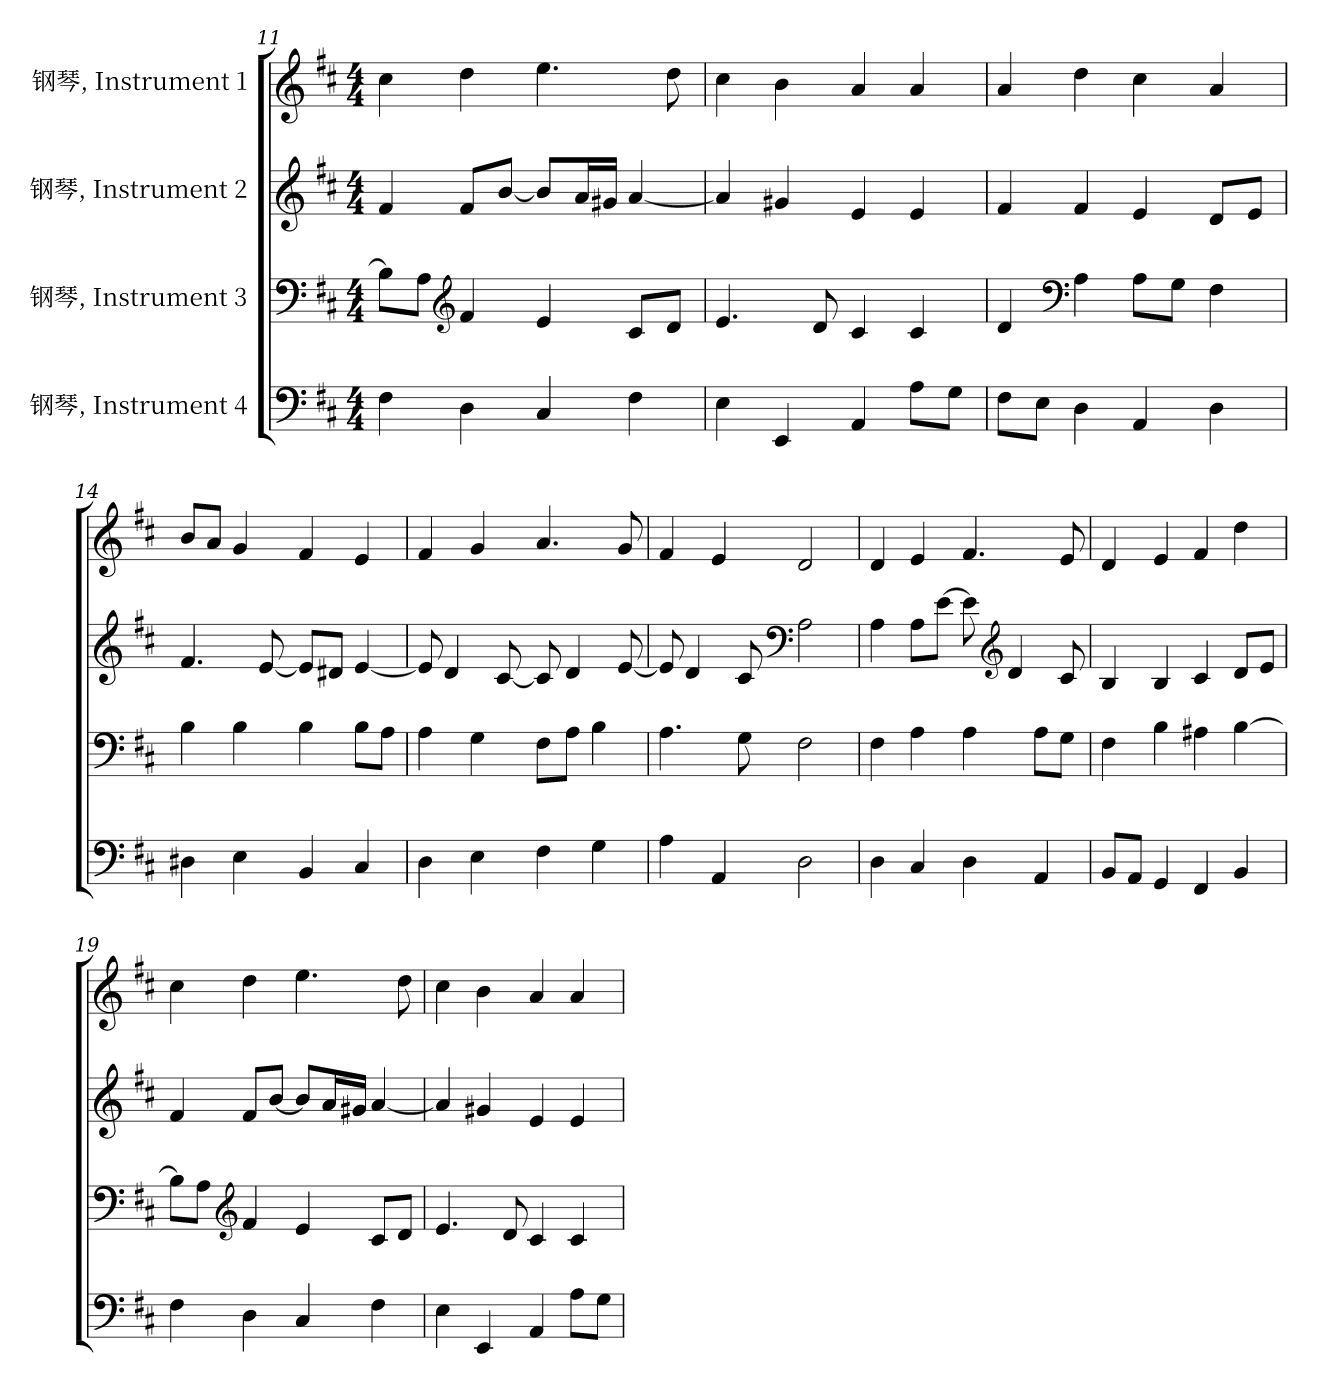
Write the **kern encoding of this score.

**kern	**kern	**kern	**kern
*part4	*part3	*part2	*part1
*staff4	*staff3	*staff2	*staff1
*I"钢琴, Instrument 4	*I"钢琴, Instrument 3	*I"钢琴, Instrument 2	*I"钢琴, Instrument 1
*clefF4	*clefF4	*clefG2	*clefG2
*k[f#c#]	*k[f#c#]	*k[f#c#]	*k[f#c#]
*M4/4	*M4/4	*M4/4	*M4/4
=11	=11	=11	=11
4F#\	8B\L]	4f#/	4cc#\
.	8A\J	.	.
*	*clefG2	*	*
4D\	4f#/	8f#/L	4dd\
.	.	[8b/J	.
4C#/	4e/	8b/L]	4.ee\
.	.	16a/L	.
.	.	16g#X/JJ	.
4F#\	8c#/L	[4a/	.
.	8d/J	.	8dd\
=12	=12	=12	=12
4E\	4.e/	4a/]	4cc#\
4EE/	.	4g#X/	4b\
.	8d/	.	.
4AA/	4c#/	4e/	4a/
8A\L	4c#/	4e/	4a/
8G\J	.	.	.
=13	=13	=13	=13
8F#\L	4d/	4f#/	4a/
8E\J	.	.	.
*	*clefF4	*	*
4D\	4A\	4f#/	4dd\
4AA/	8A\L	4e/	4cc#\
.	8G\J	.	.
4D\	4F#\	8d/L	4a/
.	.	8e/J	.
!!LO:PB:g=z
=14	=14	=14	=14
4D#X\	4B\	4.f#/	8b/L
.	.	.	8a/J
4E\	4B\	.	4g/
.	.	[8e/	.
4BB/	4B\	8e/L]	4f#/
.	.	8d#X/J	.
4C#/	8B\L	[4e/	4e/
.	8A\J	.	.
=15	=15	=15	=15
4D\	4A\	8e/]	4f#/
.	.	4d/	.
4E\	4G\	.	4g/
.	.	[8c#/	.
4F#\	8F#\L	8c#/]	4.a/
.	8A\J	4d/	.
4G\	4B\	.	.
.	.	[8e/	8g/
=16	=16	=16	=16
4A\	4.A\	8e/]	4f#/
.	.	4d/	.
4AA/	.	.	4e/
.	8G\	8c#/	.
*	*	*clefF4	*
2D\	2F#\	2A\	2d/
=17	=17	=17	=17
4D\	4F#\	4A\	4d/
4C#/	4A\	8A\L	4e/
.	.	[8e\J	.
4D\	4A\	8e\]	4.f#/
*	*	*clefG2	*
.	.	4d/	.
4AA/	8A\L	.	.
.	8G\J	8c#/	8e/
!!LO:LB:g=z
=18	=18	=18	=18
8BB/L	4F#\	4B/	4d/
8AA/J	.	.	.
4GG/	4B\	4B/	4e/
4FF#/	4A#X\	4c#/	4f#/
4BB/	[4B\	8d/L	4dd\
.	.	8e/J	.
=19	=19	=19	=19
4F#\	8B\L]	4f#/	4cc#\
.	8A\J	.	.
*	*clefG2	*	*
4D\	4f#/	8f#/L	4dd\
.	.	[8b/J	.
4C#/	4e/	8b/L]	4.ee\
.	.	16a/L	.
.	.	16g#X/JJ	.
4F#\	8c#/L	[4a/	.
.	8d/J	.	8dd\
=20	=20	=20	=20
4E\	4.e/	4a/]	4cc#\
4EE/	.	4g#X/	4b\
.	8d/	.	.
4AA/	4c#/	4e/	4a/
8A\L	4c#/	4e/	4a/
8G\J	.	.	.
=	=	=	=
*-	*-	*-	*-
